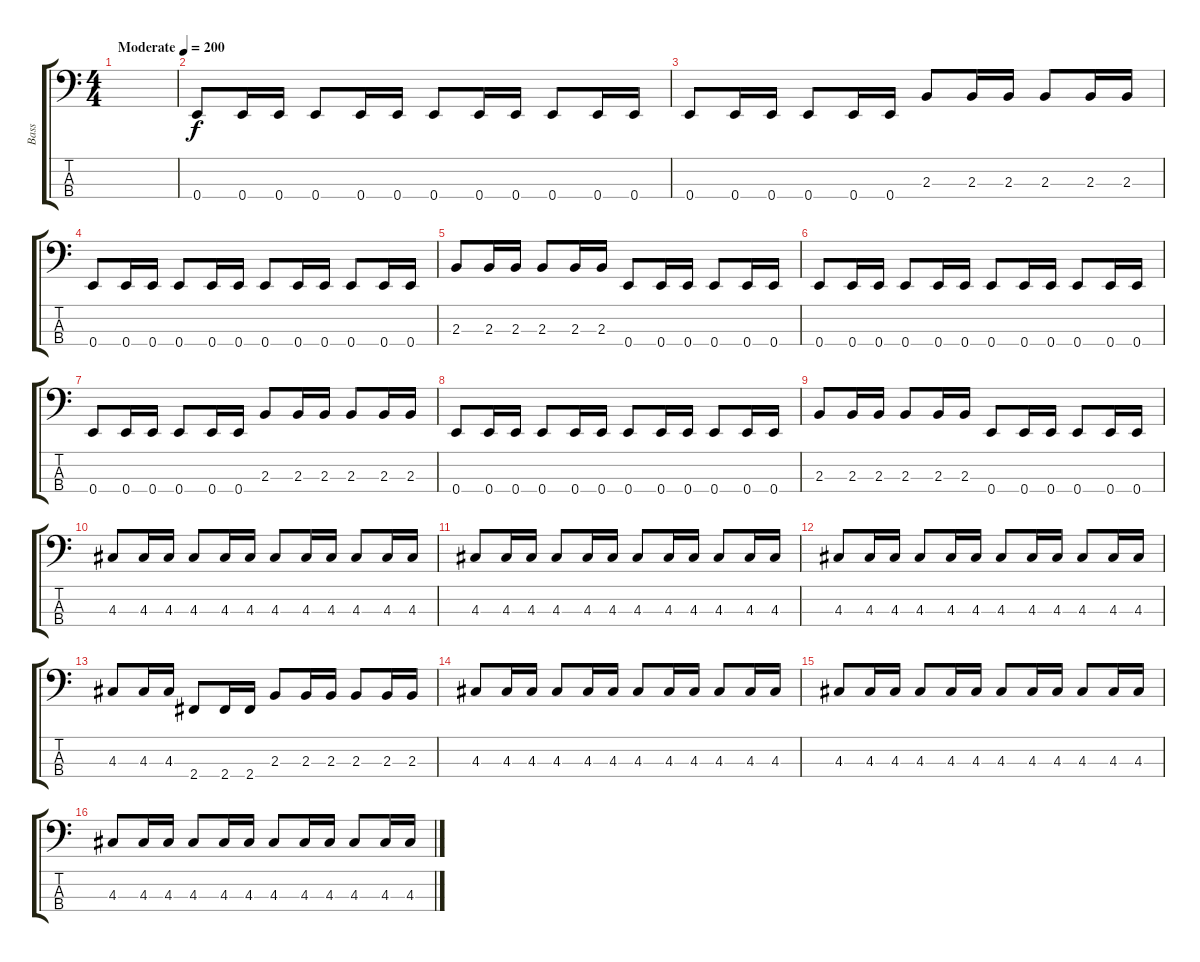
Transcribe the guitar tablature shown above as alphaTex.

\track ("Bass" "Bass") {instrument electricbasspick}
\staff {score tabs}
\tuning (G2 D2 A1 E1) {hide}
\ts (4 4)
\tempo (200 "Moderate")
\clef f4
\ks c
|
0.4.8 0.4.16 0.4.16 0.4.8 0.4.16 0.4.16 0.4.8 0.4.16 0.4.16 0.4.8 0.4.16 0.4.16 |
0.4.8 0.4.16 0.4.16 0.4.8 0.4.16 0.4.16 2.3.8 2.3.16 2.3.16 2.3.8 2.3.16 2.3.16 |
0.4.8 0.4.16 0.4.16 0.4.8 0.4.16 0.4.16 0.4.8 0.4.16 0.4.16 0.4.8 0.4.16 0.4.16 |
2.3.8 2.3.16 2.3.16 2.3.8 2.3.16 2.3.16 0.4.8 0.4.16 0.4.16 0.4.8 0.4.16 0.4.16 |
0.4.8 0.4.16 0.4.16 0.4.8 0.4.16 0.4.16 0.4.8 0.4.16 0.4.16 0.4.8 0.4.16 0.4.16 |
0.4.8 0.4.16 0.4.16 0.4.8 0.4.16 0.4.16 2.3.8 2.3.16 2.3.16 2.3.8 2.3.16 2.3.16 |
0.4.8 0.4.16 0.4.16 0.4.8 0.4.16 0.4.16 0.4.8 0.4.16 0.4.16 0.4.8 0.4.16 0.4.16 |
2.3.8 2.3.16 2.3.16 2.3.8 2.3.16 2.3.16 0.4.8 0.4.16 0.4.16 0.4.8 0.4.16 0.4.16 |
4.3.8 4.3.16 4.3.16 4.3.8 4.3.16 4.3.16 4.3.8 4.3.16 4.3.16 4.3.8 4.3.16 4.3.16 |
4.3.8 4.3.16 4.3.16 4.3.8 4.3.16 4.3.16 4.3.8 4.3.16 4.3.16 4.3.8 4.3.16 4.3.16 |
4.3.8 4.3.16 4.3.16 4.3.8 4.3.16 4.3.16 4.3.8 4.3.16 4.3.16 4.3.8 4.3.16 4.3.16 |
4.3.8 4.3.16 4.3.16 2.4.8 2.4.16 2.4.16 2.3.8 2.3.16 2.3.16 2.3.8 2.3.16 2.3.16 |
4.3.8 4.3.16 4.3.16 4.3.8 4.3.16 4.3.16 4.3.8 4.3.16 4.3.16 4.3.8 4.3.16 4.3.16 |
4.3.8 4.3.16 4.3.16 4.3.8 4.3.16 4.3.16 4.3.8 4.3.16 4.3.16 4.3.8 4.3.16 4.3.16 |
4.3.8 4.3.16 4.3.16 4.3.8 4.3.16 4.3.16 4.3.8 4.3.16 4.3.16 4.3.8 4.3.16 4.3.16
